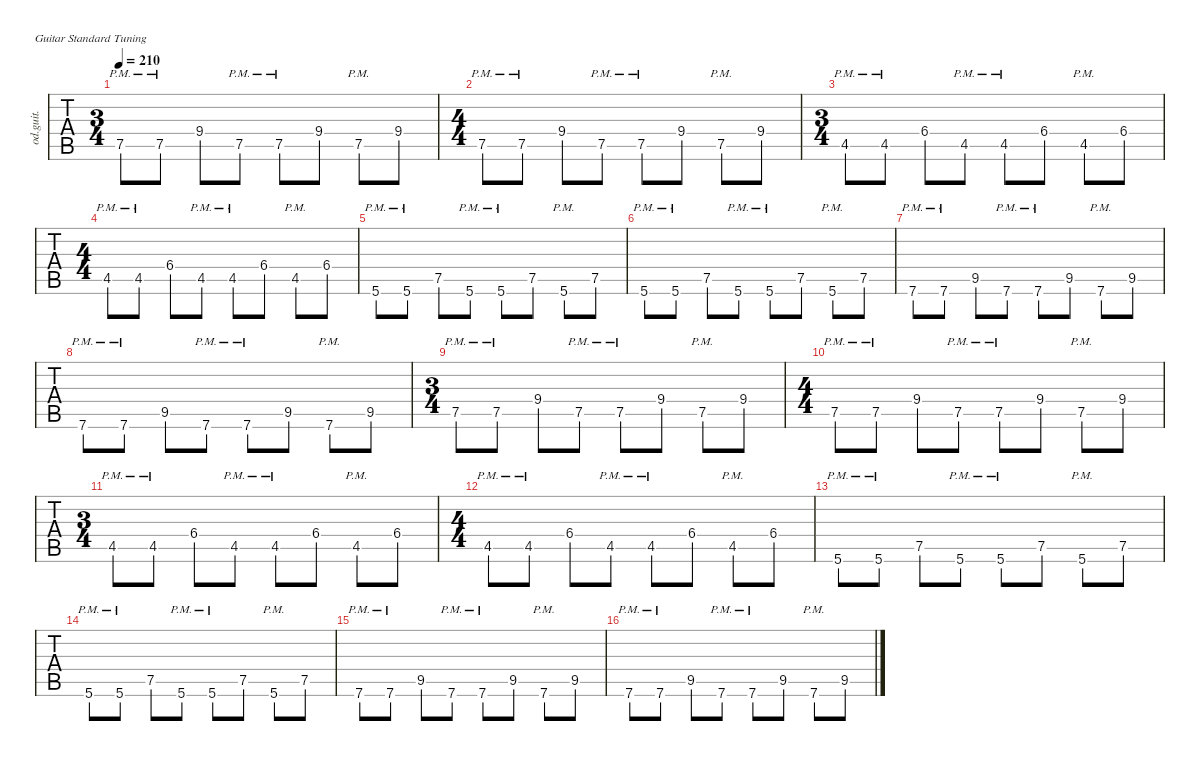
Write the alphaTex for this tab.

\defaultSystemsLayout 4
\hideDynamics
\bracketExtendMode nobrackets
\track ("guit2" "od.guit.") {instrument overdrivenguitar}
\staff {tabs}
\tuning (E4 B3 G3 D3 A2 E2)
\ts (3 4)
\beaming (8 2 2 2)
\tempo 210
\clef g2
\ks c
7.5{pm}.8{dy mf} 7.5{pm}.8 9.4.8 7.5{pm}.8 7.5{pm}.8 9.4.8 7.5{pm}.8 9.4.8 |
\ts (4 4)
\beaming (8 2 2 2 2)
7.5{pm}.8 7.5{pm}.8 9.4.8 7.5{pm}.8 7.5{pm}.8 9.4.8 7.5{pm}.8 9.4.8 |
\ts (3 4)
\beaming (8 2 2 2)
4.5{pm acc #}.8 4.5{pm acc #}.8 6.4{acc #}.8 4.5{pm acc #}.8 4.5{pm acc #}.8 6.4{acc #}.8 4.5{pm acc #}.8 6.4{acc #}.8 |
\ts (4 4)
\beaming (8 2 2 2 2)
4.5{pm acc #}.8 4.5{pm acc #}.8 6.4{acc #}.8 4.5{pm acc #}.8 4.5{pm acc #}.8 6.4{acc #}.8 4.5{pm acc #}.8 6.4{acc #}.8 |
5.6{pm}.8 5.6{pm}.8 7.5.8 5.6{pm}.8 5.6{pm}.8 7.5.8 5.6{pm}.8 7.5.8 |
5.6{pm}.8 5.6{pm}.8 7.5.8 5.6{pm}.8 5.6{pm}.8 7.5.8 5.6{pm}.8 7.5.8 |
7.6{pm}.8 7.6{pm}.8 9.5{acc #}.8 7.6{pm}.8 7.6{pm}.8 9.5{acc #}.8 7.6{pm}.8 9.5{acc #}.8 |
7.6{pm}.8 7.6{pm}.8 9.5{acc #}.8 7.6{pm}.8 7.6{pm}.8 9.5{acc #}.8 7.6{pm}.8 9.5{acc #}.8 |
\ts (3 4)
\beaming (8 2 2 2)
7.5{pm}.8 7.5{pm}.8 9.4.8 7.5{pm}.8 7.5{pm}.8 9.4.8 7.5{pm}.8 9.4.8 |
\ts (4 4)
\beaming (8 2 2 2 2)
7.5{pm}.8 7.5{pm}.8 9.4.8 7.5{pm}.8 7.5{pm}.8 9.4.8 7.5{pm}.8 9.4.8 |
\ts (3 4)
\beaming (8 2 2 2)
4.5{pm acc #}.8 4.5{pm acc #}.8 6.4{acc #}.8 4.5{pm acc #}.8 4.5{pm acc #}.8 6.4{acc #}.8 4.5{pm acc #}.8 6.4{acc #}.8 |
\ts (4 4)
\beaming (8 2 2 2 2)
4.5{pm acc #}.8 4.5{pm acc #}.8 6.4{acc #}.8 4.5{pm acc #}.8 4.5{pm acc #}.8 6.4{acc #}.8 4.5{pm acc #}.8 6.4{acc #}.8 |
5.6{pm}.8 5.6{pm}.8 7.5.8 5.6{pm}.8 5.6{pm}.8 7.5.8 5.6{pm}.8 7.5.8 |
5.6{pm}.8 5.6{pm}.8 7.5.8 5.6{pm}.8 5.6{pm}.8 7.5.8 5.6{pm}.8 7.5.8 |
7.6{pm}.8 7.6{pm}.8 9.5{acc #}.8 7.6{pm}.8 7.6{pm}.8 9.5{acc #}.8 7.6{pm}.8 9.5{acc #}.8 |
7.6{pm}.8 7.6{pm}.8 9.5{acc #}.8 7.6{pm}.8 7.6{pm}.8 9.5{acc #}.8 7.6{pm}.8 9.5{acc #}.8
